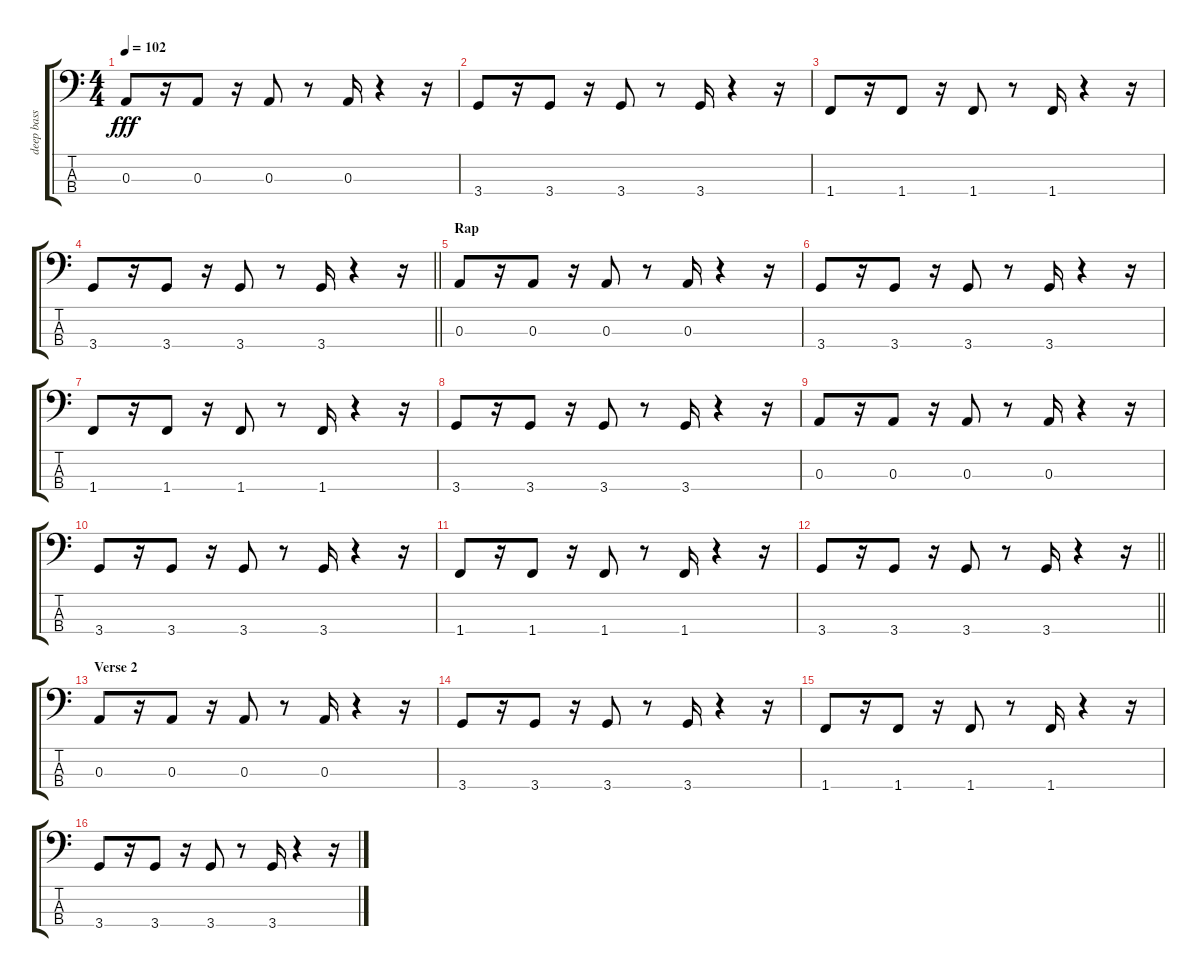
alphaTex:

\track ("deep bass synth" "deep bass ") {instrument synthbass2}
\staff {score tabs}
\tuning (G2 D2 A1 E1) {hide}
\ts (4 4)
\tempo 102
\clef f4
\ks c
0.3.8{dy fff} r.16 0.3.8 r.16 0.3.8 r.8 0.3.16 r.4 r.16 |
3.4.8 r.16 3.4.8 r.16 3.4.8 r.8 3.4.16 r.4 r.16 |
1.4.8 r.16 1.4.8 r.16 1.4.8 r.8 1.4.16 r.4 r.16 |
\barLineRight lightlight
3.4.8 r.16 3.4.8 r.16 3.4.8 r.8 3.4.16 r.4 r.16 |
\section ("" "Rap")
0.3.8 r.16 0.3.8 r.16 0.3.8 r.8 0.3.16 r.4 r.16 |
3.4.8 r.16 3.4.8 r.16 3.4.8 r.8 3.4.16 r.4 r.16 |
1.4.8 r.16 1.4.8 r.16 1.4.8 r.8 1.4.16 r.4 r.16 |
3.4.8 r.16 3.4.8 r.16 3.4.8 r.8 3.4.16 r.4 r.16 |
0.3.8 r.16 0.3.8 r.16 0.3.8 r.8 0.3.16 r.4 r.16 |
3.4.8 r.16 3.4.8 r.16 3.4.8 r.8 3.4.16 r.4 r.16 |
1.4.8 r.16 1.4.8 r.16 1.4.8 r.8 1.4.16 r.4 r.16 |
\barLineRight lightlight
3.4.8 r.16 3.4.8 r.16 3.4.8 r.8 3.4.16 r.4 r.16 |
\section ("" "Verse 2")
0.3.8 r.16 0.3.8 r.16 0.3.8 r.8 0.3.16 r.4 r.16 |
3.4.8 r.16 3.4.8 r.16 3.4.8 r.8 3.4.16 r.4 r.16 |
1.4.8 r.16 1.4.8 r.16 1.4.8 r.8 1.4.16 r.4 r.16 |
3.4.8 r.16 3.4.8 r.16 3.4.8 r.8 3.4.16 r.4 r.16
